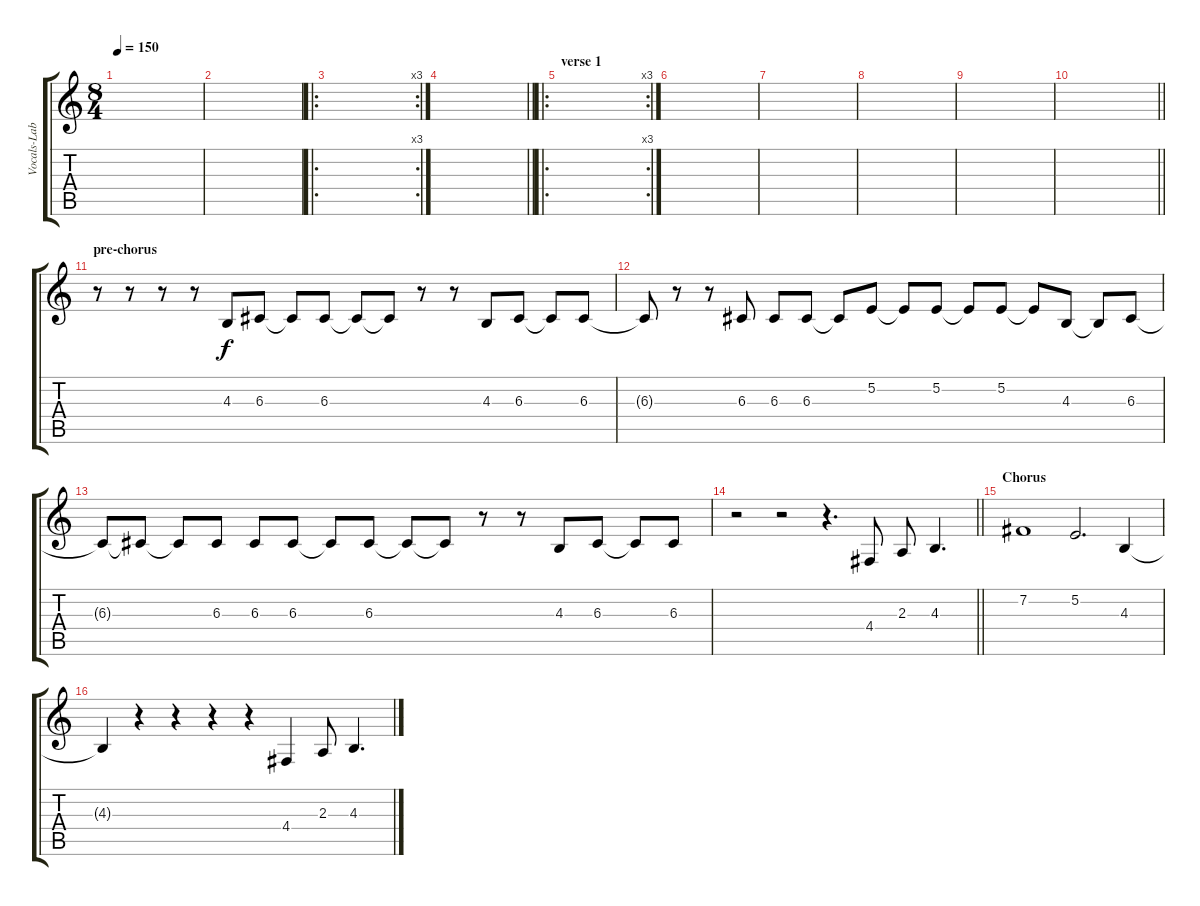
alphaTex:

\track ("Vocals-Labrie" "Vocals-Lab") {instrument tenorsax}
\staff {score tabs}
\tuning (E4 B3 G3 D3 A2 E2) {hide}
\ts (8 4)
\tempo 150
\clef g2
\ks c
|
|
\ro
\rc 3
|
\barLineRight lightlight
|
\ro
\rc 3
\section ("" "verse 1")
|
|
|
|
|
\barLineRight lightlight
|
\section ("" "pre-chorus")
r.8 r.8 r.8 r.8 4.3.8 6.3.8 6.3{t}.8 6.3.8 6.3{t}.8 6.3{t}.8 r.8 r.8 4.3.8 6.3.8 6.3{t}.8 6.3.8 |
6.3{t}.8 r.8 r.8 6.3.8 6.3.8 6.3.8 6.3{t}.8 5.2.8 5.2{t}.8 5.2.8 5.2{t}.8 5.2.8 5.2{t}.8 4.3.8 4.3{t}.8 6.3.8 |
6.3{t}.8 6.3{t}.8 6.3{t}.8 6.3.8 6.3.8 6.3.8 6.3{t}.8 6.3.8 6.3{t}.8 6.3{t}.8 r.8 r.8 4.3.8 6.3.8 6.3{t}.8 6.3.8 |
\barLineRight lightlight
r.2 r.2 r.4{d} 4.4.8 2.3.8 4.3.4{d} |
\section ("" "Chorus")
7.2.1 5.2.2{d} 4.3.4 |
4.3{t}.4 r.4 r.4 r.4 r.4 4.4.4 2.3.8 4.3.4{d}
